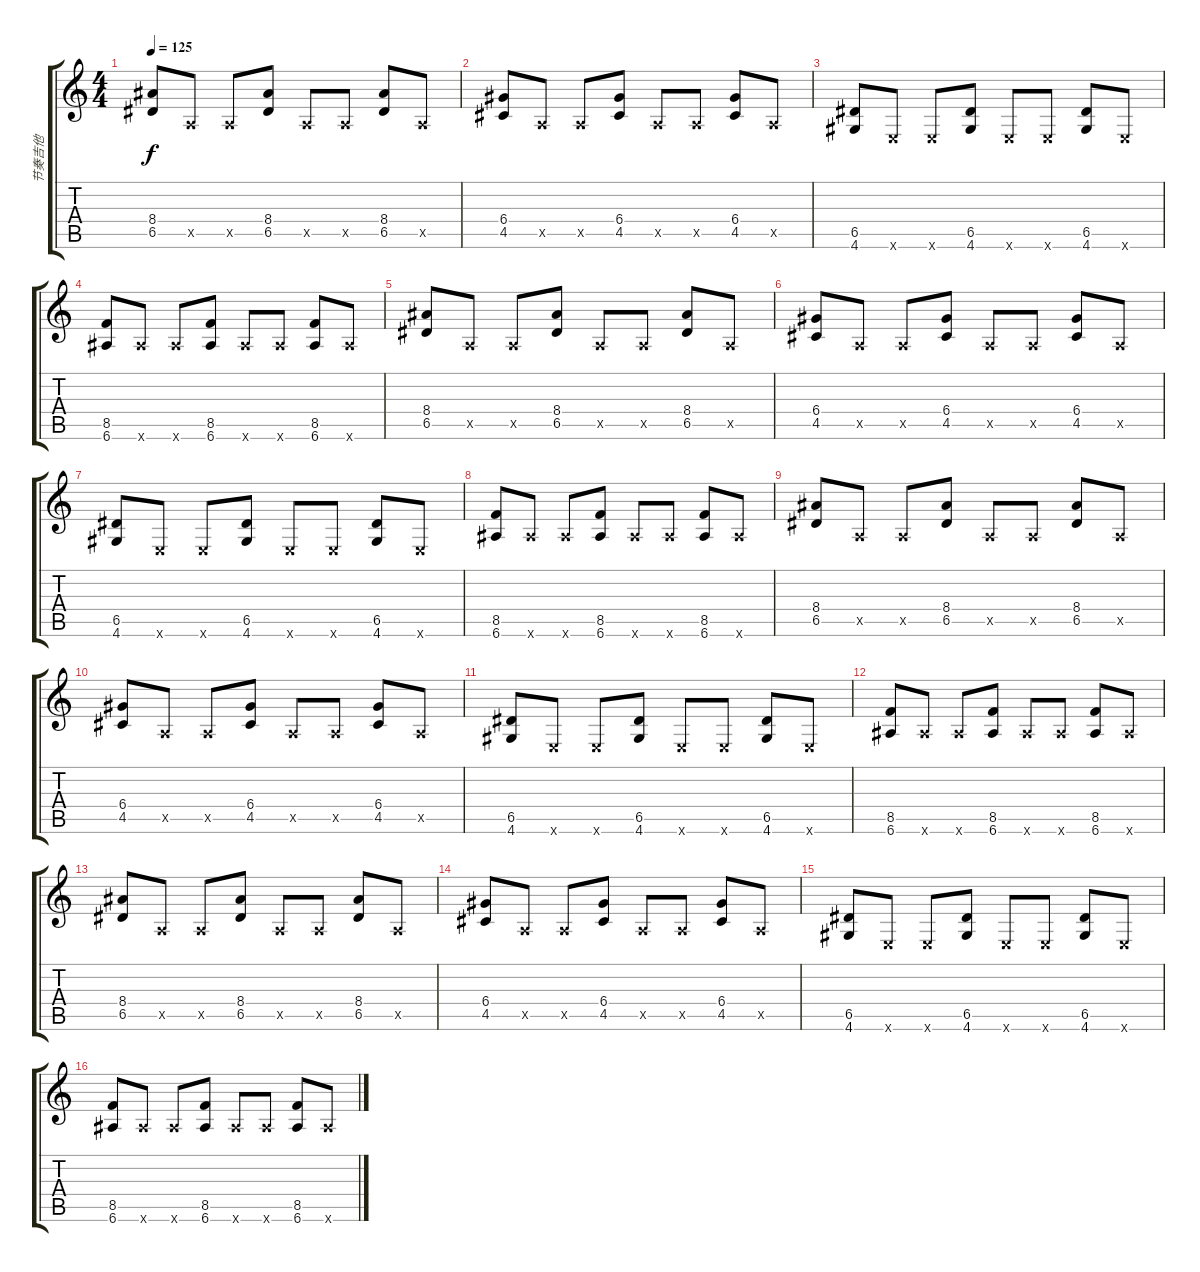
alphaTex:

\track ("节奏吉他" "节奏吉他") {instrument distortionguitar}
\staff {score tabs}
\tuning (E4 B3 G3 D3 A2 E2) {hide}
\ts (4 4)
\tempo 125
\clef g2
\ks c
(8.4 6.5).8{dy f} 0.5{x}.8 0.5{x}.8 (8.4 6.5).8 0.5{x}.8 0.5{x}.8 (8.4 6.5).8 0.5{x}.8 |
(6.4 4.5).8 0.5{x}.8 0.5{x}.8 (6.4 4.5).8 0.5{x}.8 0.5{x}.8 (6.4 4.5).8 0.5{x}.8 |
(6.5 4.6).8 0.6{x}.8 0.6{x}.8 (6.5 4.6).8 0.6{x}.8 0.6{x}.8 (6.5 4.6).8 0.6{x}.8 |
(8.5 6.6).8 6.6{x}.8 6.6{x}.8 (8.5 6.6).8 6.6{x}.8 6.6{x}.8 (8.5 6.6).8 6.6{x}.8 |
(8.4 6.5).8 0.5{x}.8 0.5{x}.8 (8.4 6.5).8 0.5{x}.8 0.5{x}.8 (8.4 6.5).8 0.5{x}.8 |
(6.4 4.5).8 0.5{x}.8 0.5{x}.8 (6.4 4.5).8 0.5{x}.8 0.5{x}.8 (6.4 4.5).8 0.5{x}.8 |
(6.5 4.6).8 0.6{x}.8 0.6{x}.8 (6.5 4.6).8 0.6{x}.8 0.6{x}.8 (6.5 4.6).8 0.6{x}.8 |
(8.5 6.6).8 6.6{x}.8 6.6{x}.8 (8.5 6.6).8 6.6{x}.8 6.6{x}.8 (8.5 6.6).8 6.6{x}.8 |
(8.4 6.5).8 0.5{x}.8 0.5{x}.8 (8.4 6.5).8 0.5{x}.8 0.5{x}.8 (8.4 6.5).8 0.5{x}.8 |
(6.4 4.5).8 0.5{x}.8 0.5{x}.8 (6.4 4.5).8 0.5{x}.8 0.5{x}.8 (6.4 4.5).8 0.5{x}.8 |
(6.5 4.6).8 0.6{x}.8 0.6{x}.8 (6.5 4.6).8 0.6{x}.8 0.6{x}.8 (6.5 4.6).8 0.6{x}.8 |
(8.5 6.6).8 6.6{x}.8 6.6{x}.8 (8.5 6.6).8 6.6{x}.8 6.6{x}.8 (8.5 6.6).8 6.6{x}.8 |
(8.4 6.5).8 0.5{x}.8 0.5{x}.8 (8.4 6.5).8 0.5{x}.8 0.5{x}.8 (8.4 6.5).8 0.5{x}.8 |
(6.4 4.5).8 0.5{x}.8 0.5{x}.8 (6.4 4.5).8 0.5{x}.8 0.5{x}.8 (6.4 4.5).8 0.5{x}.8 |
(6.5 4.6).8 0.6{x}.8 0.6{x}.8 (6.5 4.6).8 0.6{x}.8 0.6{x}.8 (6.5 4.6).8 0.6{x}.8 |
(8.5 6.6).8 6.6{x}.8 6.6{x}.8 (8.5 6.6).8 6.6{x}.8 6.6{x}.8 (8.5 6.6).8 6.6{x}.8
